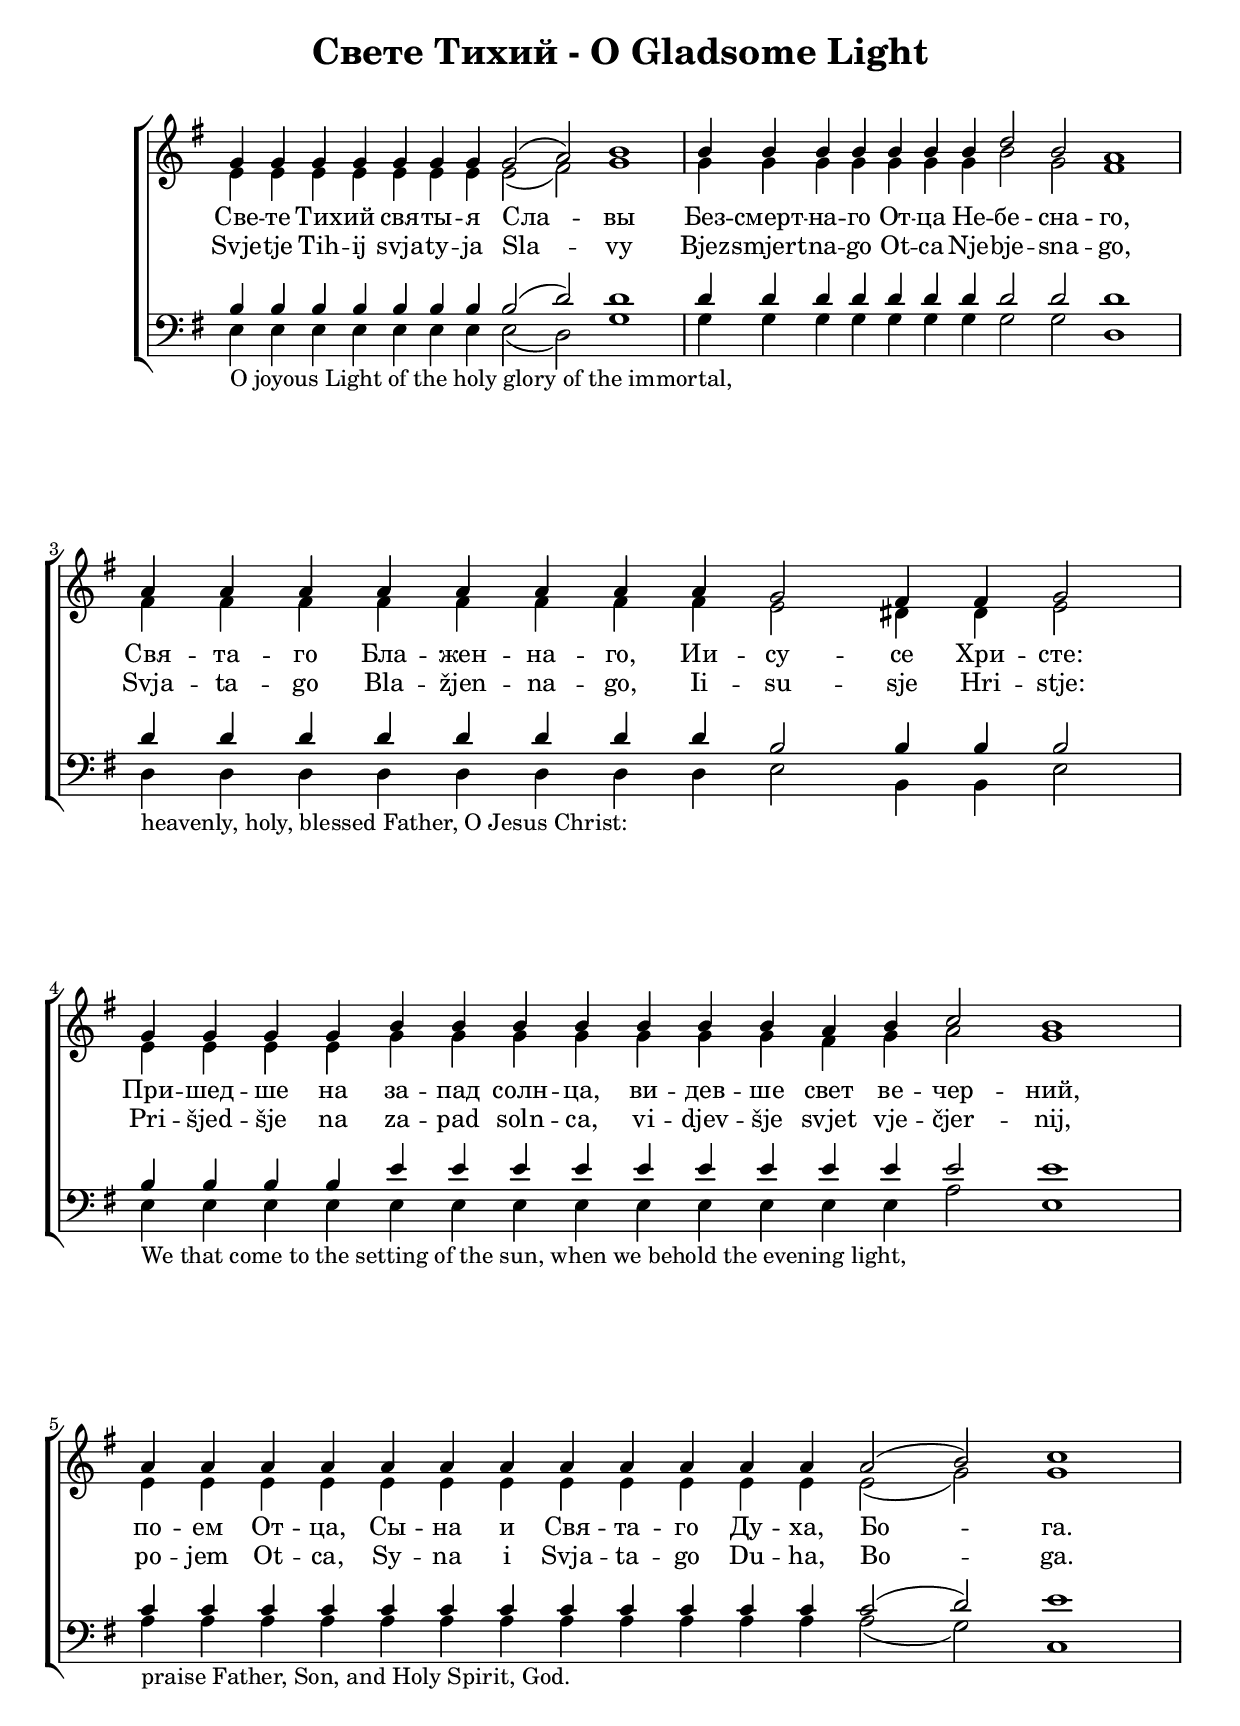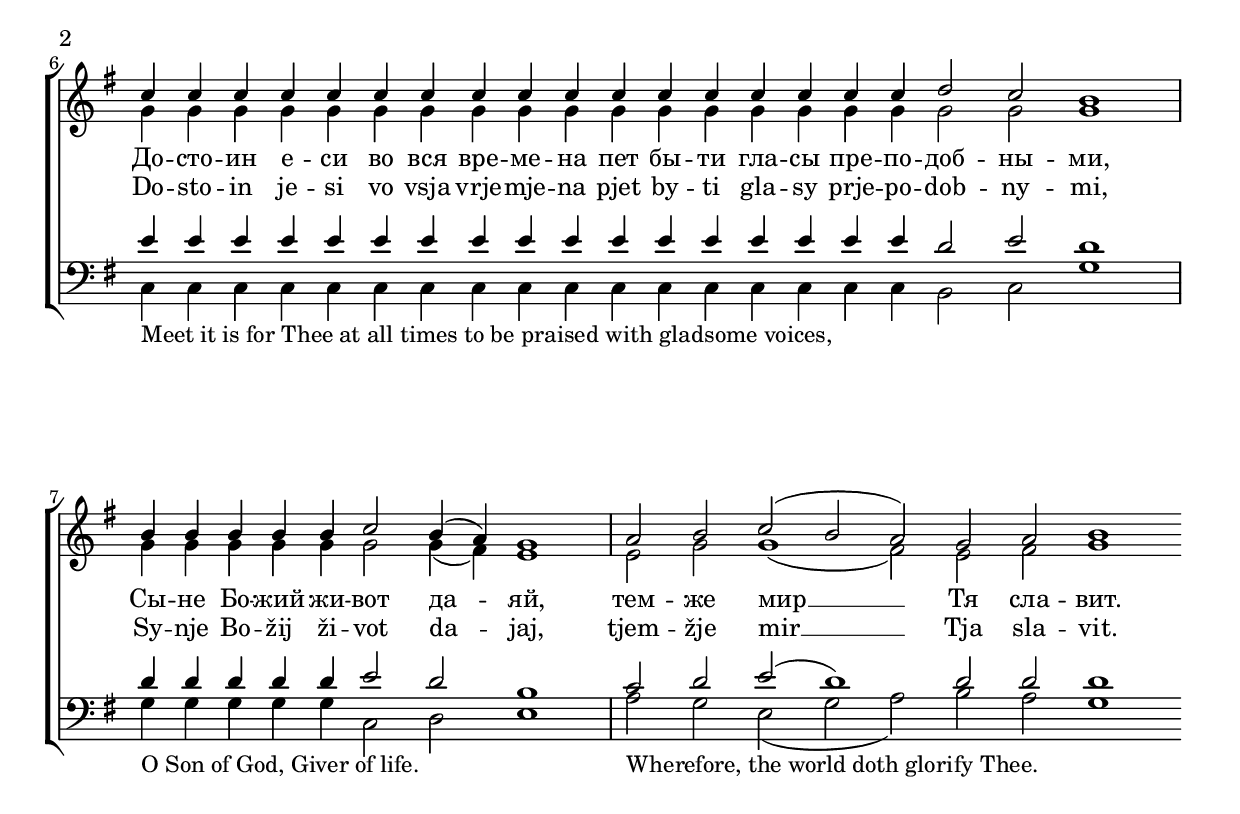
\version "2.18.2"

% https://www.youtube.com/watch?v=FIKLnd6kFwc

global = {
	\key g \major
	%\tempo Moderato 4 = 120
}

\header {
	title = "Свете Тихий - O Gladsome Light" 
	%subtitle = ""
	%composer = ""
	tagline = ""
}

\paper {
	%page-count = #2
	%system-count = #10
	min-systems-per-page = #2
}

Cyrillic = \lyricmode {
%Свете Тихий святыя Славы
%Безсмертнаго Отца Небеснаго,
%Святаго Блаженнаго, Иисусе Христе:
%Пришедше на запад солнца, видевше свет вечерний,
%поем Отца, Сына и Святаго Духа, Бога. Достоин еси во вся времена пет быти гласы преподобными,
%Сыне Божий живот даяй,
%темже мир Тя славит.

Све -- те Тих -- ий свя -- ты -- я Сла -- вы |
Без -- смерт -- на -- го От -- ца Не -- бе -- сна -- го, |
Свя -- та -- го Бла -- жен -- на -- го, Ии -- су -- се Хри -- сте: |
При -- шед -- ше на за -- пад солн -- ца, ви -- дев -- ше свет ве -- чер -- ний, |
по -- ем От -- ца, Сы -- на и Свя -- та -- го Ду -- ха, Бо -- га. |
До -- сто -- ин е -- си во вся вре -- ме -- на пет бы -- ти гла -- сы пре -- по -- доб -- ны -- ми, |
Сы -- не Бо -- жий жи -- вот да -- яй, |
тем -- же мир __ Тя сла -- вит.
}

Latin = \lyricmode {
Svje -- tje Tih -- ij svja -- ty -- ja Sla -- vy |
Bjez -- smjert -- na -- go Ot -- ca Nje -- bje -- sna -- go, |
Svja -- ta -- go Bla -- žjen -- na -- go, Ii -- su -- sje Hri -- stje: |
Pri -- šjed -- šje na za -- pad soln -- ca, vi -- djev -- šje svjet vje -- čjer -- nij, |
po -- jem Ot -- ca, Sy -- na i Svja -- ta -- go Du -- ha, Bo -- ga. |
Do -- sto -- in je -- si vo vsja vrje -- mje -- na pjet by -- ti gla -- sy prje -- po -- dob -- ny -- mi, |
Sy -- nje Bo -- žij ži -- vot da -- jaj, |
tjem -- žje mir __ Tja sla -- vit.
}

sopMusic = \relative {
\time 15/4 g'4 g g g g g g g2( a) b1 |
\time 15/4 b4 b b b b b b d2 b a1 |
\time 14/4 a4 a a a a a a a g2 fis4 fis g2 |
\time 19/4 g4 g g g b b b b b b b a b c2 b1 |
\time 20/4 a4 a a a a a a a a a a a a2( b) c1 |
\time 25/4 c4 c c c c c c c c c c c c c c c c d2 c b1 |
\time 13/4 b4 b b b b c2 b4( a) g1 |
\time 18/4 a2 b c( b a) g a b1 \bar".|"
}

altoMusic = \relative {
e'4 e e e e e e e2( fis) g1 |
g4 g g g g g g b2 g fis1 |
fis4 fis fis fis fis fis fis fis e2 dis4 dis e2 |
e4 e e e g g g g g g g fis g a2 g1 |
e4 e e e e e e e e e e e e2( g) g1 |
g4 g g g g g g g g g g g g g g g g g2 g g1 |
g4 g g g g g2 g4( fis) e1 |
e2 g g1( fis2) e fis g1
}

tenorMusic = \relative {
b4 b b b b b b b2( d) d1 |
d4 d d d d d d d2 d d1 |
d4 d d d d d d d b2 b4 b b2 |
b4 b b b e e e e e e e e e e2 e1 |
c4 c c c c c c c c c c c c2( d) e1 |
e4 e e e e e e e e e e e e e e e e d2 e d1 |
d4 d d d d e2 d b1 |
c2 d e( d1) d2 d d1
}

bassMusic = \relative {
e4_\markup{O joyous Light of the holy glory of the immortal,} e e e e e e e2( d) g1 |
g4_\markup{} g g g g g g g2 g d1 |
d4_\markup{heavenly, holy, blessed Father, O Jesus Christ:} d d d d d d d e2 b4 b e2 |
e4_\markup{We that come to the setting of the sun, when we behold the evening light,} e e e e e e e e e e e e a2 e1 |
a4_\markup{praise Father, Son, and Holy Spirit, God.} a a a a a a a a a a a a2( g) c,1 |
c4_\markup{Meet it is for Thee at all times to be praised with gladsome voices,} c c c c c c c c c c c c c c c c b2 c g'1 |
g4_\markup{O Son of God, Giver of life.} g g g g c,2 d e1 |
a2_\markup{Wherefore, the world doth glorify Thee.} g e( g a) b a g1

}

\include "TEMPLATES_DIRECTORY/satb_notime.ily"


